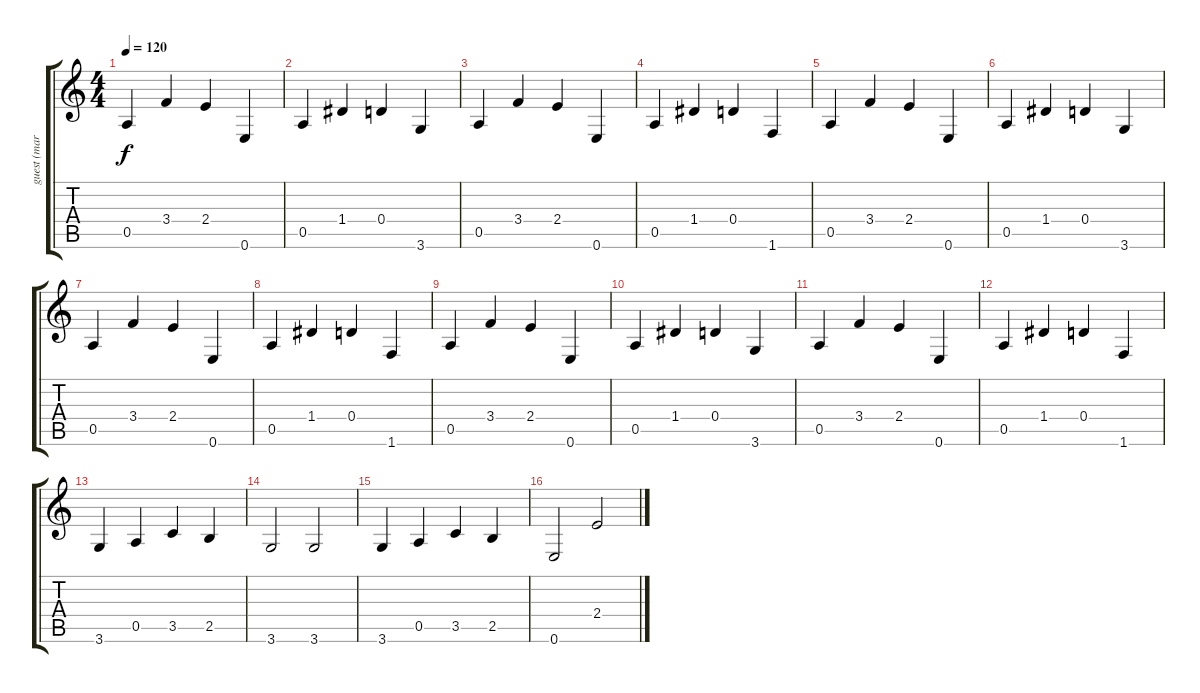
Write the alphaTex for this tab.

\track ("guest (mark) guitar / back up singer" "guest (mar") {instrument distortionguitar}
\staff {score tabs}
\tuning (E4 B3 G3 D3 A2 E2) {hide}
\ts (4 4)
\tempo 120
\clef g2
\ks c
0.5.4{dy f} 3.4.4 2.4.4 0.6.4 |
0.5.4 1.4.4 0.4.4 3.6.4 |
0.5.4 3.4.4 2.4.4 0.6.4 |
0.5.4 1.4.4 0.4.4 1.6.4 |
0.5.4 3.4.4 2.4.4 0.6.4 |
0.5.4 1.4.4 0.4.4 3.6.4 |
0.5.4 3.4.4 2.4.4 0.6.4 |
0.5.4 1.4.4 0.4.4 1.6.4 |
0.5.4 3.4.4 2.4.4 0.6.4 |
0.5.4 1.4.4 0.4.4 3.6.4 |
0.5.4 3.4.4 2.4.4 0.6.4 |
0.5.4 1.4.4 0.4.4 1.6.4 |
3.6.4 0.5.4 3.5.4 2.5.4 |
3.6.2 3.6.2 |
3.6.4 0.5.4 3.5.4 2.5.4 |
0.6.2 2.4.2
